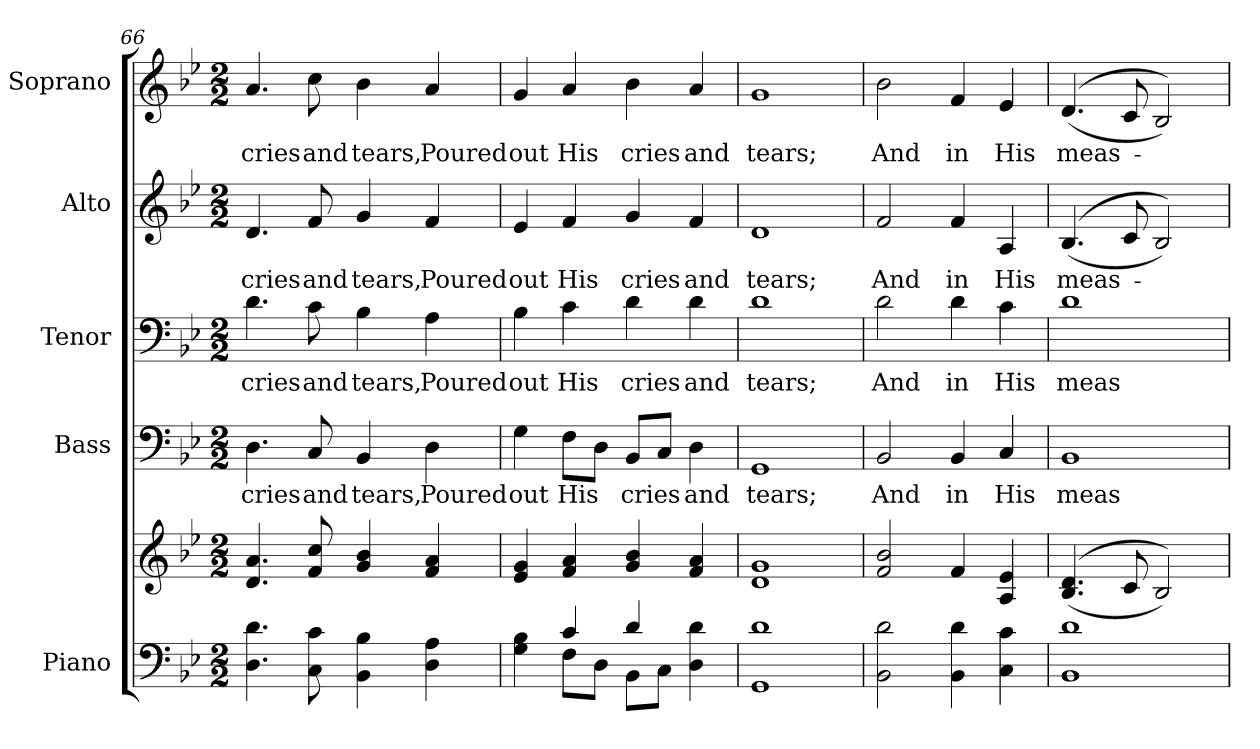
**kern	**kern	**kern	**text	**kern	**text	**kern	**text	**kern	**text
*part5	*part5	*part4	*part4	*part3	*part3	*part2	*part2	*part1	*part1
*staff6	*staff5	*staff4	*staff4	*staff3	*staff3	*staff2	*staff2	*staff1	*staff1
*I"Piano	*	*I"Bass	*	*I"Tenor	*	*I"Alto	*	*I"Soprano	*
*I'Pno.	*	*I'B.	*	*I'T.	*	*I'A.	*	*I'S.	*
*clefF4	*clefG2	*clefF4	*	*clefF4	*	*clefG2	*	*clefG2	*
*k[b-e-]	*k[b-e-]	*k[b-e-]	*	*k[b-e-]	*	*k[b-e-]	*	*k[b-e-]	*
*B-:	*B-:	*B-:	*	*B-:	*	*B-:	*	*B-:	*
*M2/2	*M2/2	*M2/2	*	*M2/2	*	*M2/2	*	*M2/2	*
=66	=66	=66	=66	=66	=66	=66	=66	=66	=66
!	!	!	!LO:LY:b:color=#000000	!	!	!	!	!	!
!	!	!	!	!	!LO:LY:b:color=#000000	!	!	!	!
!	!	!	!	!	!	!	!LO:LY:b:color=#000000	!	!
!	!	!	!	!	!	!	!	!	!LO:LY:b:color=#000000
4.Di\ 4.di	4.di/ 4.ai	4.Di\	cries	4.di\	cries	4.di/	cries	4.ai/	cries
!	!	!	!LO:LY:b:color=#000000	!	!	!	!	!	!
!	!	!	!	!	!LO:LY:b:color=#000000	!	!	!	!
!	!	!	!	!	!	!	!LO:LY:b:color=#000000	!	!
!	!	!	!	!	!	!	!	!	!LO:LY:b:color=#000000
8Ci\ 8ci	8fi/ 8cci	8Ci/	and	8ci\	and	8fi/	and	8cci\	and
!	!	!	!LO:LY:b:color=#000000	!	!	!	!	!	!
!	!	!	!	!	!LO:LY:b:color=#000000	!	!	!	!
!	!	!	!	!	!	!	!LO:LY:b:color=#000000	!	!
!	!	!	!	!	!	!	!	!	!LO:LY:b:color=#000000
4BB-i\ 4B-i	4gi/ 4b-i	4BB-i/	tears,	4B-i\	tears,	4gi/	tears,	4b-i\	tears,
!	!	!	!LO:LY:b:color=#000000	!	!	!	!	!	!
!	!	!	!	!	!LO:LY:b:color=#000000	!	!	!	!
!	!	!	!	!	!	!	!LO:LY:b:color=#000000	!	!
!	!	!	!	!	!	!	!	!	!LO:LY:b:color=#000000
4Di\ 4Ai	4fi/ 4ai	4Di\	Poured	4Ai\	Poured	4fi/	Poured	4ai/	Poured
!!LO:PB:g=z
=67	=67	=67	=67	=67	=67	=67	=67	=67	=67
*^	*	*	*	*	*	*	*	*	*
!	!	!	!	!LO:LY:b:color=#000000	!	!	!	!	!	!
!	!	!	!	!	!	!LO:LY:b:color=#000000	!	!	!	!
!	!	!	!	!	!	!	!	!LO:LY:b:color=#000000	!	!
!	!	!	!	!	!	!	!	!	!	!LO:LY:b:color=#000000
4Gi\ 4B-i	4ryy	4e-i/ 4gi	4Gi\	out	4B-i\	out	4e-i/	out	4gi/	out
!	!	!	!	!LO:LY:b:color=#000000	!	!	!	!	!	!
!	!	!	!	!	!	!LO:LY:b:color=#000000	!	!	!	!
!	!	!	!	!	!	!	!	!LO:LY:b:color=#000000	!	!
!	!	!	!	!	!	!	!	!	!	!LO:LY:b:color=#000000
4ci/	8Fi\L	4fi/ 4ai	8Fi\L	His	4ci\	His	4fi/	His	4ai/	His
.	8Di\J	.	8Di\J	.	.	.	.	.	.	.
!	!	!	!	!LO:LY:b:color=#000000	!	!	!	!	!	!
!	!	!	!	!	!	!LO:LY:b:color=#000000	!	!	!	!
!	!	!	!	!	!	!	!	!LO:LY:b:color=#000000	!	!
!	!	!	!	!	!	!	!	!	!	!LO:LY:b:color=#000000
4di/	8BB-i\L	4gi/ 4b-i	8BB-i/L	cries	4di\	cries	4gi/	cries	4b-i\	cries
.	8Ci\J	.	8Ci/J	.	.	.	.	.	.	.
!	!	!	!	!LO:LY:b:color=#000000	!	!	!	!	!	!
!	!	!	!	!	!	!LO:LY:b:color=#000000	!	!	!	!
!	!	!	!	!	!	!	!	!LO:LY:b:color=#000000	!	!
!	!	!	!	!	!	!	!	!	!	!LO:LY:b:color=#000000
4Di\ 4di	4ryy	4fi/ 4ai	4Di\	and	4di\	and	4fi/	and	4ai/	and
*v	*v	*	*	*	*	*	*	*	*	*
=68	=68	=68	=68	=68	=68	=68	=68	=68	=68
*^	*	*	*	*	*	*	*	*	*
!	!	!	!	!LO:LY:b:color=#000000	!	!	!	!	!	!
*v	*v	*	*	*	*	*	*	*	*	*
*^	*	*	*	*	*	*	*	*	*
!	!	!	!	!	!	!LO:LY:b:color=#000000	!	!	!	!
*v	*v	*	*	*	*	*	*	*	*	*
*^	*	*	*	*	*	*	*	*	*
!	!	!	!	!	!	!	!	!LO:LY:b:color=#000000	!	!
*v	*v	*	*	*	*	*	*	*	*	*
*^	*	*	*	*	*	*	*	*	*
!	!	!	!	!	!	!	!	!	!	!LO:LY:b:color=#000000
*v	*v	*	*	*	*	*	*	*	*	*
1GGi 1di	1di 1gi	1GGi	tears;	1di	tears;	1di	tears;	1gi	tears;
=69	=69	=69	=69	=69	=69	=69	=69	=69	=69
!	!	!	!LO:LY:b:color=#000000	!	!	!	!	!	!
!	!	!	!	!	!LO:LY:b:color=#000000	!	!	!	!
!	!	!	!	!	!	!	!LO:LY:b:color=#000000	!	!
!	!	!	!	!	!	!	!	!	!LO:LY:b:color=#000000
2BB-i\ 2di	2fi/ 2b-i	2BB-i/	And	2di\	And	2fi/	And	2b-i\	And
!	!	!	!LO:LY:b:color=#000000	!	!	!	!	!	!
!	!	!	!	!	!LO:LY:b:color=#000000	!	!	!	!
!	!	!	!	!	!	!	!LO:LY:b:color=#000000	!	!
!	!	!	!	!	!	!	!	!	!LO:LY:b:color=#000000
4BB-i\ 4di	4fi/	4BB-i/	in	4di\	in	4fi/	in	4fi/	in
!	!	!	!LO:LY:b:color=#000000	!	!	!	!	!	!
!	!	!	!	!	!LO:LY:b:color=#000000	!	!	!	!
!	!	!	!	!	!	!	!LO:LY:b:color=#000000	!	!
!	!	!	!	!	!	!	!	!	!LO:LY:b:color=#000000
4Ci\ 4ci	4Ai/ 4e-i	4Ci/	His	4ci\	His	4Ai/	His	4e-i/	His
!!LO:PB:g=z
=70	=70	=70	=70	=70	=70	=70	=70	=70	=70
!	!	!	!LO:LY:b:color=#000000	!	!	!	!	!	!
!	!	!	!	!	!LO:LY:b:color=#000000	!	!	!	!
!	!	!	!	!	!	!	!LO:LY:b:color=#000000	!	!
!	!	!	!	!	!	!	!	!	!LO:LY:b:color=#000000
1BB-i 1di	((4.B-i/ 4.di	1BB-i	meas-	1di	meas-	((4.B-i/	meas-	((4.di/	meas-
.	8ci/	.	.	.	.	8ci/	.	8ci/	.
.	2B-i/))	.	.	.	.	2B-i/))	.	2B-i/))	.
=	=	=	=	=	=	=	=	=	=
*-	*-	*-	*-	*-	*-	*-	*-	*-	*-
